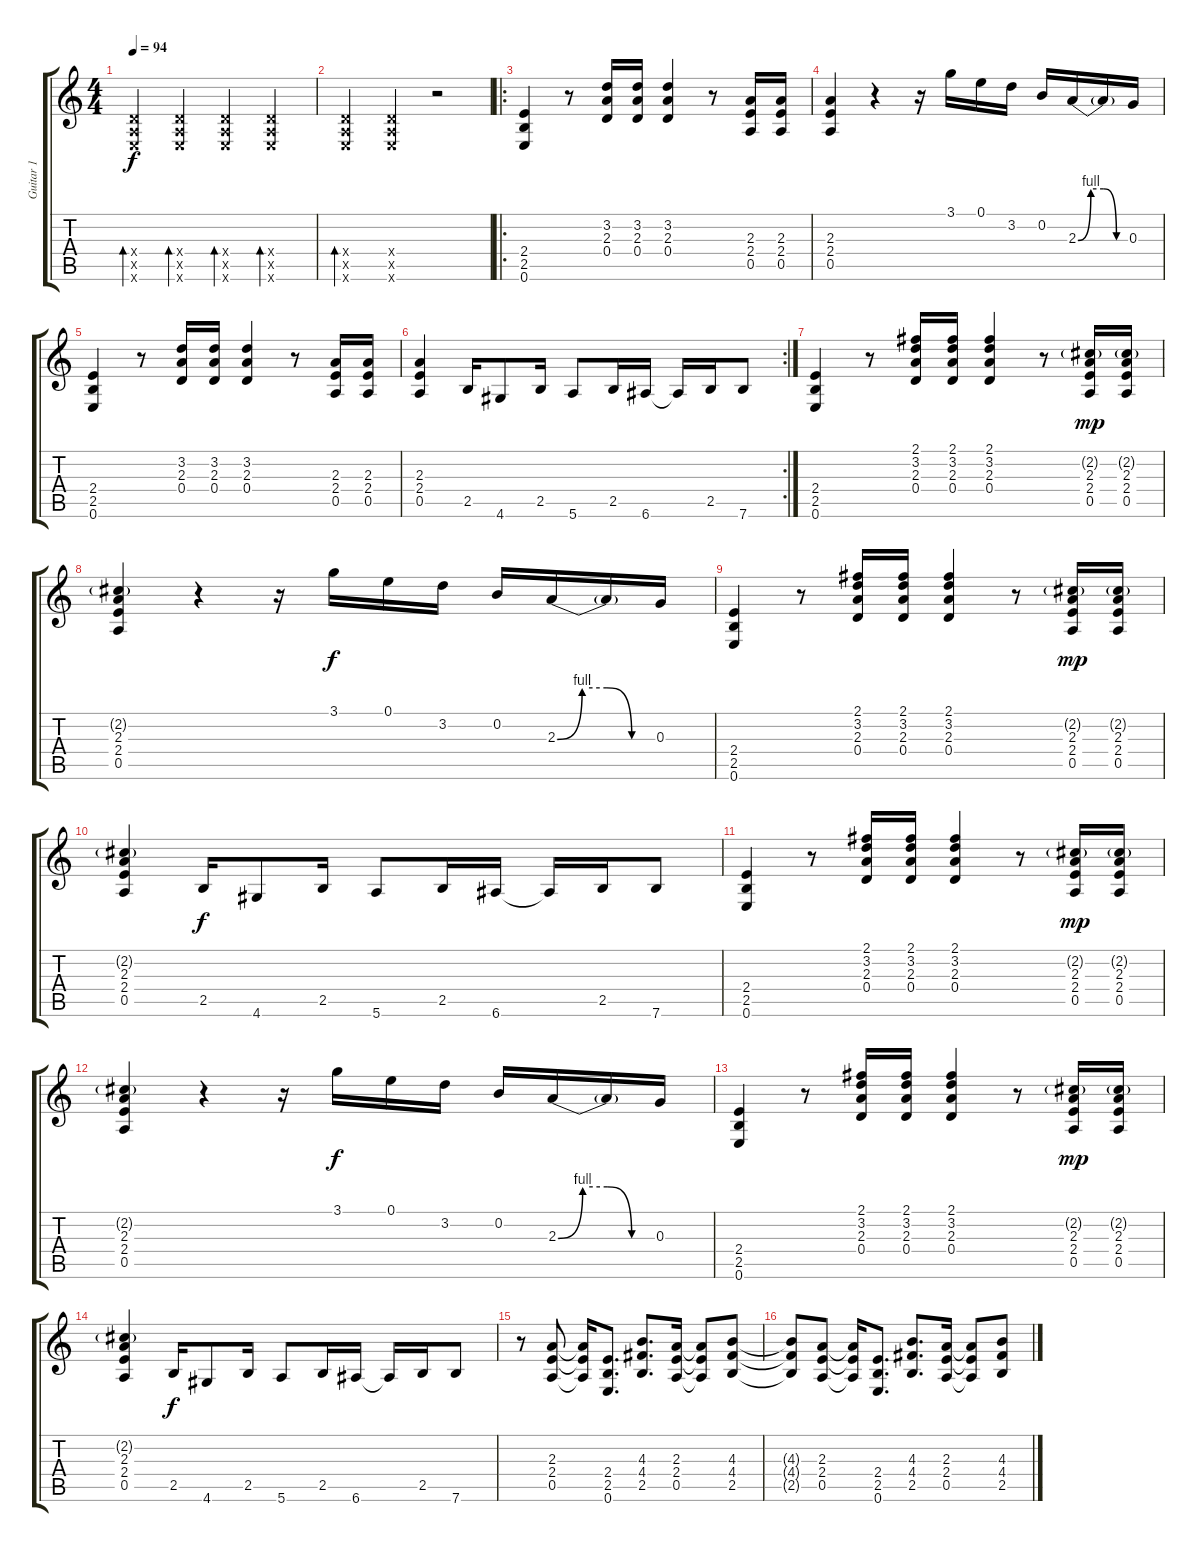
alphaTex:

\track ("Guitar 1" "Guitar 1") {instrument overdrivenguitar}
\staff {score tabs}
\tuning (E4 B3 G3 D3 A2 E2) {hide}
\ts (4 4)
\tempo 94
\clef g2
\ks c
(0.4{x} 0.5{x} 0.6{x}).4{bd 120 dy f instrument overdrivenguitar} (0.4{x} 0.5{x} 0.6{x}).4{bd 120} (0.4{x} 0.5{x} 0.6{x}).4{bd 120} (0.4{x} 0.5{x} 0.6{x}).4{bd 120} |
(0.4{x} 0.5{x} 0.6{x}).4{bd 120} (0.4{x} 0.5{x} 0.6{x}).4 r.2 |
\ro
(2.4 2.5 0.6).4 r.8 (3.2 2.3 0.4).16 (3.2 2.3 0.4).16 (3.2 2.3 0.4).4 r.8 (2.3 2.4 0.5).16 (2.3 2.4 0.5).16 |
(2.3 2.4 0.5).4 r.4 r.16 3.1.16 0.1.16 3.2.16 0.2.16 2.3{be (custom 0 0 15 4 30 4 45 0 60 0)}.16 2.3{t}.16 0.3.16 |
(2.4 2.5 0.6).4 r.8 (3.2 2.3 0.4).16 (3.2 2.3 0.4).16 (3.2 2.3 0.4).4 r.8 (2.3 2.4 0.5).16 (2.3 2.4 0.5).16 |
\rc 2
(2.3 2.4 0.5).4 2.5.16 4.6.8 2.5.16 5.6.8 2.5.16 6.6.16 6.6{t}.16 2.5.16 7.6.8 |
(2.4 2.5 0.6).4 r.8 (2.1 3.2 2.3 0.4).16 (2.1 3.2 2.3 0.4).16 (2.1 3.2 2.3 0.4).4 r.8 (2.2{g} 2.3 2.4 0.5).16{dy mp} (2.2{g} 2.3 2.4 0.5).16 |
(2.2{g} 2.3 2.4 0.5).4 r.4 r.16 3.1.16{dy f} 0.1.16 3.2.16 0.2.16 2.3{be (custom 0 0 15 4 30 4 45 0 60 0)}.16 2.3{t}.16 0.3.16 |
(2.4 2.5 0.6).4 r.8 (2.1 3.2 2.3 0.4).16 (2.1 3.2 2.3 0.4).16 (2.1 3.2 2.3 0.4).4 r.8 (2.2{g} 2.3 2.4 0.5).16{dy mp} (2.2{g} 2.3 2.4 0.5).16 |
(2.2{g} 2.3 2.4 0.5).4 2.5.16{dy f} 4.6.8 2.5.16 5.6.8 2.5.16 6.6.16 6.6{t}.16 2.5.16 7.6.8 |
(2.4 2.5 0.6).4 r.8 (2.1 3.2 2.3 0.4).16 (2.1 3.2 2.3 0.4).16 (2.1 3.2 2.3 0.4).4 r.8 (2.2{g} 2.3 2.4 0.5).16{dy mp} (2.2{g} 2.3 2.4 0.5).16 |
(2.2{g} 2.3 2.4 0.5).4 r.4 r.16 3.1.16{dy f} 0.1.16 3.2.16 0.2.16 2.3{be (custom 0 0 15 4 30 4 45 0 60 0)}.16 2.3{t}.16 0.3.16 |
(2.4 2.5 0.6).4 r.8 (2.1 3.2 2.3 0.4).16 (2.1 3.2 2.3 0.4).16 (2.1 3.2 2.3 0.4).4 r.8 (2.2{g} 2.3 2.4 0.5).16{dy mp} (2.2{g} 2.3 2.4 0.5).16 |
(2.2{g} 2.3 2.4 0.5).4 2.5.16{dy f} 4.6.8 2.5.16 5.6.8 2.5.16 6.6.16 6.6{t}.16 2.5.16 7.6.8 |
r.8 (2.3 2.4 0.5).8 (2.3{t} 2.4{t} 0.5{t}).16 (2.4 2.5 0.6).8{d} (4.3 4.4 2.5).8{d} (2.3 2.4 0.5).16 (2.3{t} 2.4{t} 0.5{t}).8 (4.3 4.4 2.5).8 |
(4.3{t} 4.4{t} 2.5{t}).8 (2.3 2.4 0.5).8 (2.3{t} 2.4{t} 0.5{t}).16 (2.4 2.5 0.6).8{d} (4.3 4.4 2.5).8{d} (2.3 2.4 0.5).16 (2.3{t} 2.4{t} 0.5{t}).8 (4.3 4.4 2.5).8
